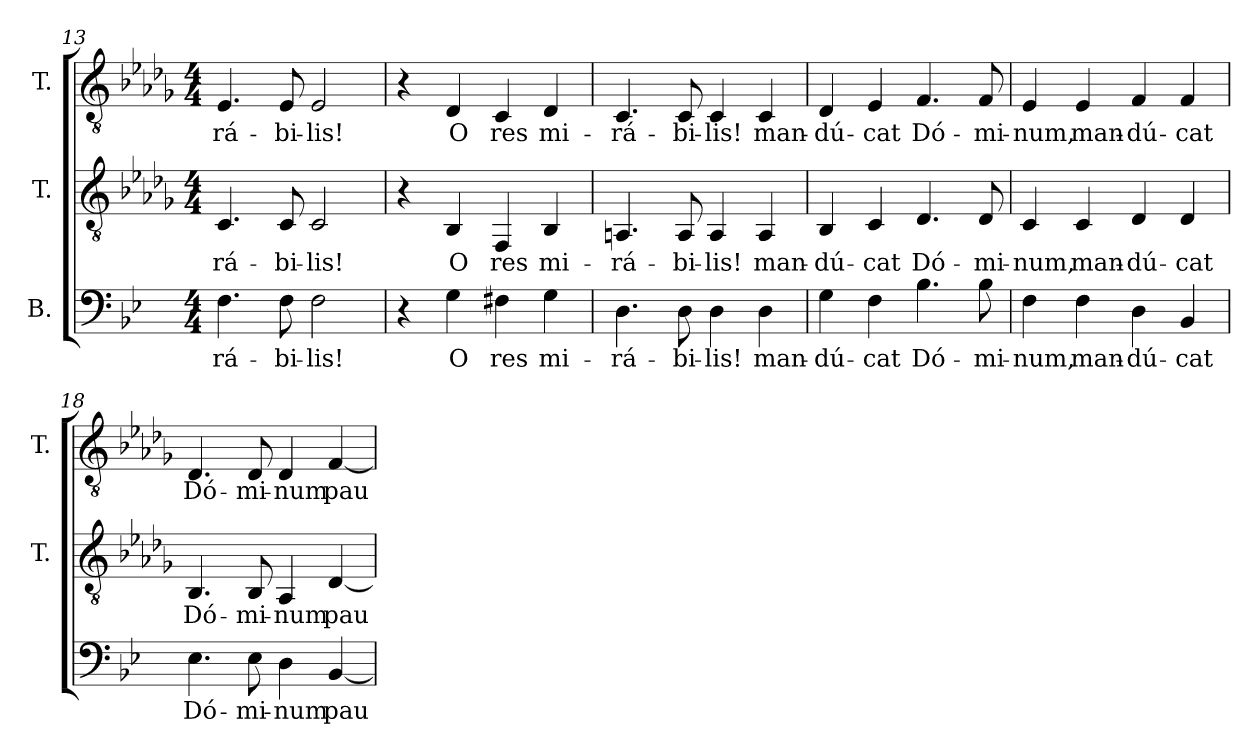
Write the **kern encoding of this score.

**kern	**text	**kern	**text	**kern	**text
*part3	*part3	*part2	*part2	*part1	*part1
*staff3	*staff3	*staff2	*staff2	*staff1	*staff1
*I"B.	*	*I"T.	*	*I"T.	*
*	*	*I'T.	*	*I'T.	*
*clefF4	*	*clefGv2	*	*clefGv2	*
*	*	*ITrd2c3	*	*ITrd2c3	*
*k[b-e-]	*	*k[b-e-]	*	*k[b-e-]	*
*B-:	*	*B-:	*	*B-:	*
*M4/4	*	*M4/4	*	*M4/4	*
=13	=13	=13	=13	=13	=13
!	!LO:LY:b:color=#000000	!	!	!	!
!	!	!	!LO:LY:b:color=#000000	!	!
!	!	!	!	!	!LO:LY:b:color=#000000
4.Fi\	-rá-	4.AAi/	-rá-	4.Ci/	-rá-
!	!LO:LY:b:color=#000000	!	!	!	!
!	!	!	!LO:LY:b:color=#000000	!	!
!	!	!	!	!	!LO:LY:b:color=#000000
8Fi\	-bi-	8AAi/	-bi-	8Ci/	-bi-
!	!LO:LY:b:color=#000000	!	!	!	!
!	!	!	!LO:LY:b:color=#000000	!	!
!	!	!	!	!	!LO:LY:b:color=#000000
2Fi\	-lis!	2AAi/	-lis!	2Ci/	-lis!
=14	=14	=14	=14	=14	=14
4r	.	4r	.	4r	.
!	!LO:LY:b:color=#000000	!	!	!	!
!	!	!	!LO:LY:b:color=#000000	!	!
!	!	!	!	!	!LO:LY:b:color=#000000
4Gi\	O	4GGi/	O	4BB-i/	O
!	!LO:LY:b:color=#000000	!	!	!	!
!	!	!	!LO:LY:b:color=#000000	!	!
!	!	!	!	!	!LO:LY:b:color=#000000
4F#Xi\	res	4DDi/	res	4AAi/	res
!	!LO:LY:b:color=#000000	!	!	!	!
!	!	!	!LO:LY:b:color=#000000	!	!
!	!	!	!	!	!LO:LY:b:color=#000000
4Gi\	mi-	4GGi/	mi-	4BB-i/	mi-
!!LO:LB:g=z
=15	=15	=15	=15	=15	=15
!	!LO:LY:b:color=#000000	!	!	!	!
!	!	!	!LO:LY:b:color=#000000	!	!
!	!	!	!	!	!LO:LY:b:color=#000000
4.Di\	-rá-	4.FF#Xi/	-rá-	4.AAi/	-rá-
!	!LO:LY:b:color=#000000	!	!	!	!
!	!	!	!LO:LY:b:color=#000000	!	!
!	!	!	!	!	!LO:LY:b:color=#000000
8Di\	-bi-	8FF#i/	-bi-	8AAi/	-bi-
!	!LO:LY:b:color=#000000	!	!	!	!
!	!	!	!LO:LY:b:color=#000000	!	!
!	!	!	!	!	!LO:LY:b:color=#000000
4Di\	-lis!	4FF#i/	-lis!	4AAi/	-lis!
!	!LO:LY:b:color=#000000	!	!	!	!
!	!	!	!LO:LY:b:color=#000000	!	!
!	!	!	!	!	!LO:LY:b:color=#000000
4Di\	man-	4FF#i/	man-	4AAi/	man-
=16	=16	=16	=16	=16	=16
!	!LO:LY:b:color=#000000	!	!	!	!
!	!	!	!LO:LY:b:color=#000000	!	!
!	!	!	!	!	!LO:LY:b:color=#000000
4Gi\	-dú-	4GGi/	-dú-	4BB-i/	-dú-
!	!LO:LY:b:color=#000000	!	!	!	!
!	!	!	!LO:LY:b:color=#000000	!	!
!	!	!	!	!	!LO:LY:b:color=#000000
4Fi\	-cat	4AAi/	-cat	4Ci/	-cat
!	!LO:LY:b:color=#000000	!	!	!	!
!	!	!	!LO:LY:b:color=#000000	!	!
!	!	!	!	!	!LO:LY:b:color=#000000
4.B-i\	Dó-	4.BB-i/	Dó-	4.Di/	Dó-
!	!LO:LY:b:color=#000000	!	!	!	!
!	!	!	!LO:LY:b:color=#000000	!	!
!	!	!	!	!	!LO:LY:b:color=#000000
8B-i\	-mi-	8BB-i/	-mi-	8Di/	-mi-
=17	=17	=17	=17	=17	=17
!	!LO:LY:b:color=#000000	!	!	!	!
!	!	!	!LO:LY:b:color=#000000	!	!
!	!	!	!	!	!LO:LY:b:color=#000000
4Fi\	-num,	4AAi/	-num,	4Ci/	-num,
!	!LO:LY:b:color=#000000	!	!	!	!
!	!	!	!LO:LY:b:color=#000000	!	!
!	!	!	!	!	!LO:LY:b:color=#000000
4Fi\	man-	4AAi/	man-	4Ci/	man-
!	!LO:LY:b:color=#000000	!	!	!	!
!	!	!	!LO:LY:b:color=#000000	!	!
!	!	!	!	!	!LO:LY:b:color=#000000
4Di\	-dú-	4BB-i/	-dú-	4Di/	-dú-
!	!LO:LY:b:color=#000000	!	!	!	!
!	!	!	!LO:LY:b:color=#000000	!	!
!	!	!	!	!	!LO:LY:b:color=#000000
4BB-i/	-cat	4BB-i/	-cat	4Di/	-cat
=18	=18	=18	=18	=18	=18
!	!LO:LY:b:color=#000000	!	!	!	!
!	!	!	!LO:LY:b:color=#000000	!	!
!	!	!	!	!	!LO:LY:b:color=#000000
4.E-i\	Dó-	4.GGi/	Dó-	4.BB-i/	Dó-
!	!LO:LY:b:color=#000000	!	!	!	!
!	!	!	!LO:LY:b:color=#000000	!	!
!	!	!	!	!	!LO:LY:b:color=#000000
8E-i\	-mi-	8GGi/	-mi-	8BB-i/	-mi-
!	!LO:LY:b:color=#000000	!	!	!	!
!	!	!	!LO:LY:b:color=#000000	!	!
!	!	!	!	!	!LO:LY:b:color=#000000
4Di\	-num	4FFi/	-num	4BB-i/	-num
!	!LO:LY:b:color=#000000	!	!	!	!
!	!	!	!LO:LY:b:color=#000000	!	!
!	!	!	!	!	!LO:LY:b:color=#000000
[4BB-i/	pau-	[4BB-i/	pau-	[4Di/	pau-
=	=	=	=	=	=
*-	*-	*-	*-	*-	*-
